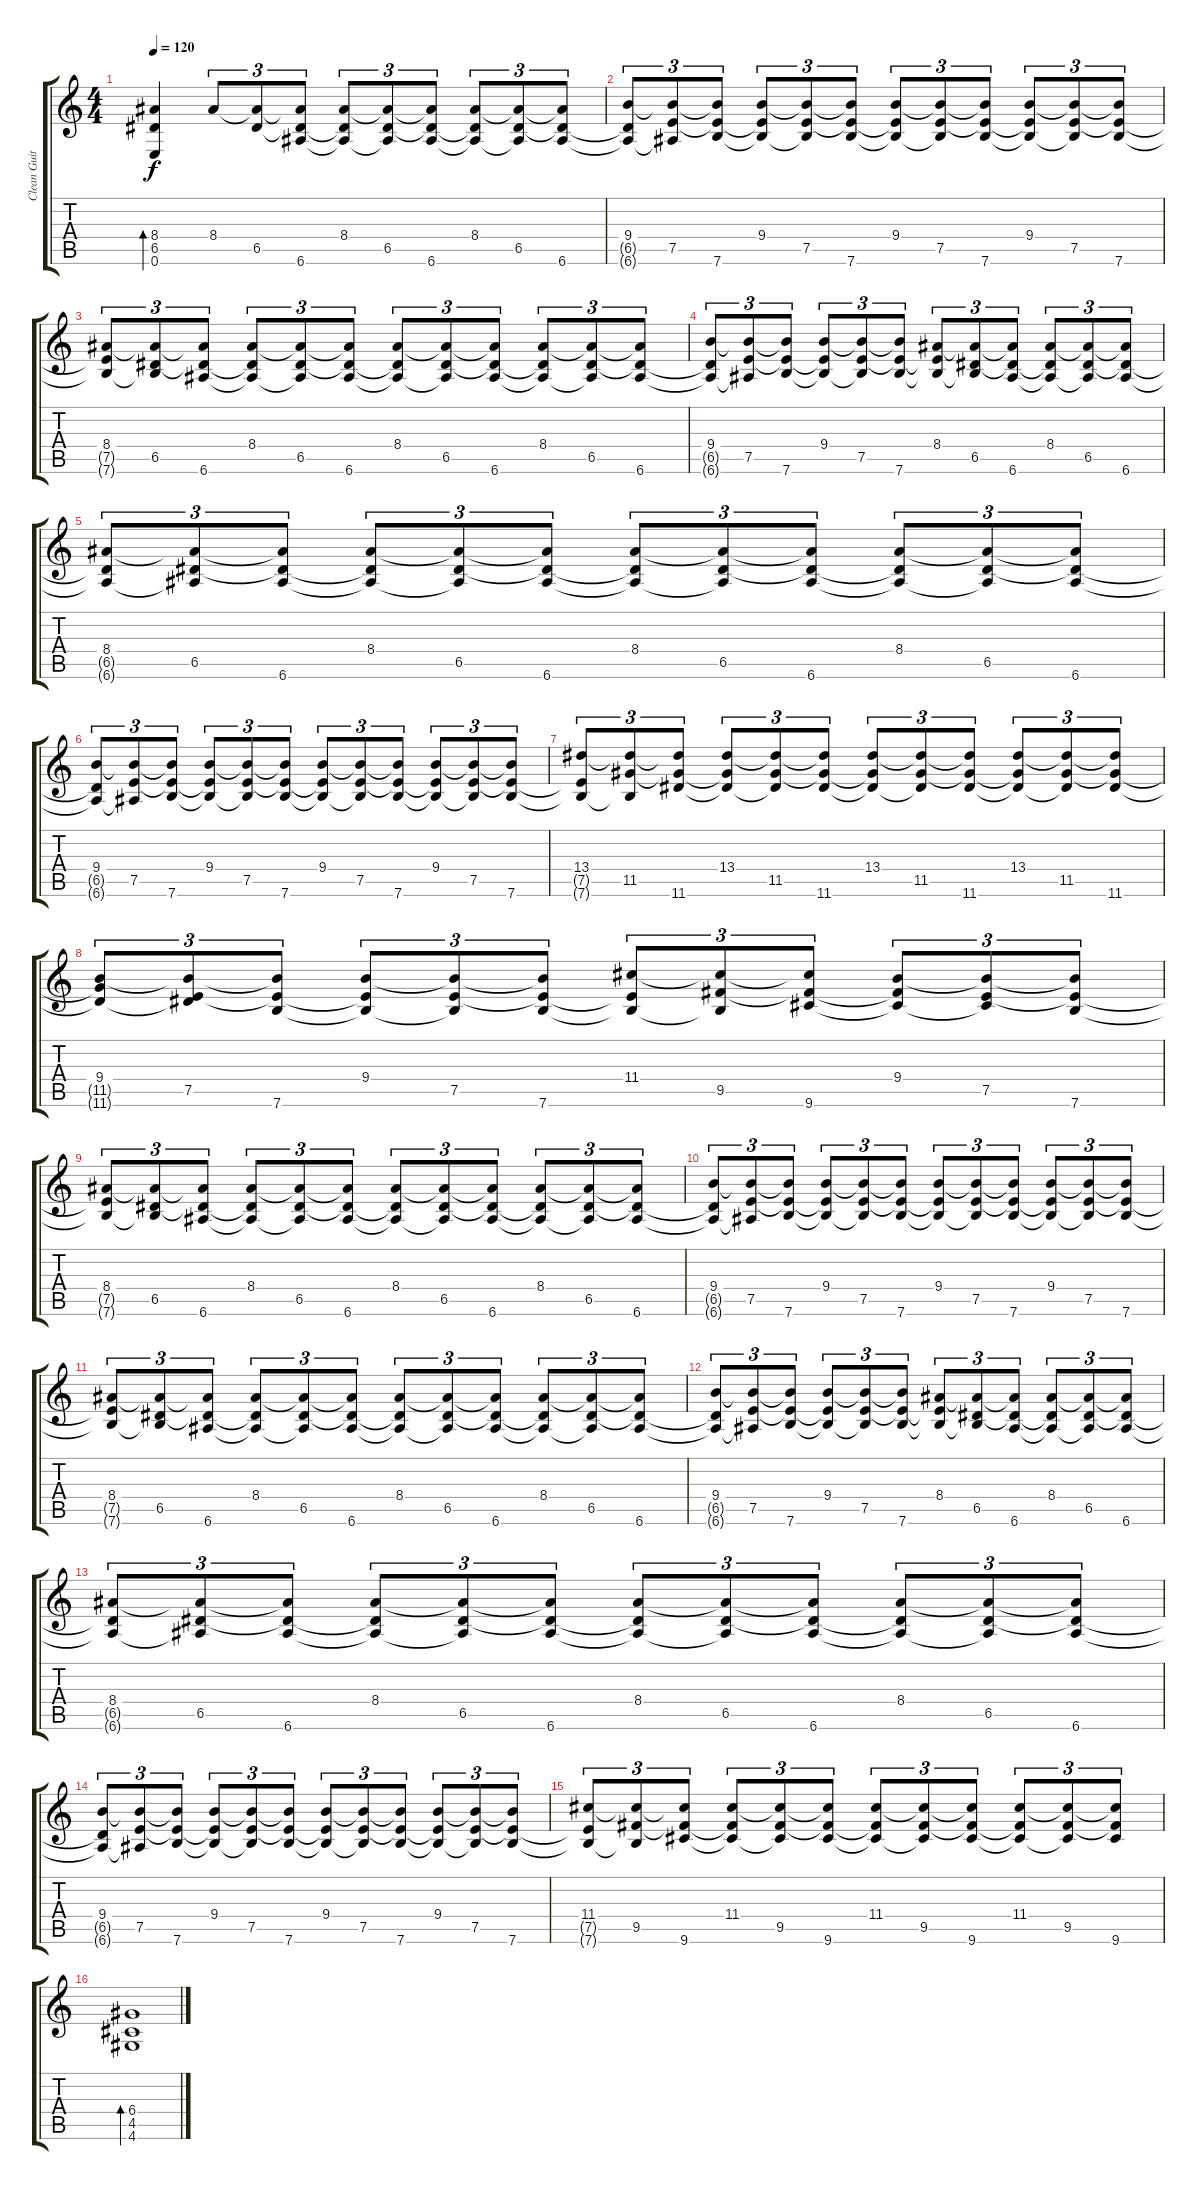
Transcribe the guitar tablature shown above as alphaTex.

\track ("Clean Guitar " "Clean Guit") {instrument electricguitarclean}
\staff {score tabs}
\tuning (E4 B3 G3 D3 A2 E2) {hide}
\ts (4 4)
\tempo 120
\clef g2
\ks c
(8.4 6.5 0.6).4{bd 240 dy f} 8.4.8{tu (3 2)} (8.4{t} 6.5).8{tu (3 2)} (8.4{t} 6.5{t} 6.6).8{tu (3 2)} (8.4 6.5{t} 6.6{t}).8{tu (3 2)} (8.4{t} 6.5 6.6{t}).8{tu (3 2)} (8.4{t} 6.5{t} 6.6).8{tu (3 2)} (8.4 6.5{t} 6.6{t}).8{tu (3 2)} (8.4{t} 6.5 6.6{t}).8{tu (3 2)} (8.4{t} 6.5{t} 6.6).8{tu (3 2)} |
(9.4 6.5{t} 6.6{t}).8{tu (3 2)} (9.4{t} 7.5 6.6{t}).8{tu (3 2)} (9.4{t} 7.5{t} 7.6).8{tu (3 2)} (9.4 7.5{t} 7.6{t}).8{tu (3 2)} (9.4{t} 7.5 7.6{t}).8{tu (3 2)} (9.4{t} 7.5{t} 7.6).8{tu (3 2)} (9.4 7.5{t} 7.6{t}).8{tu (3 2)} (9.4{t} 7.5 7.6{t}).8{tu (3 2)} (9.4{t} 7.5{t} 7.6).8{tu (3 2)} (9.4 7.5{t} 7.6{t}).8{tu (3 2)} (9.4{t} 7.5 7.6{t}).8{tu (3 2)} (9.4{t} 7.5{t} 7.6).8{tu (3 2)} |
(8.4 7.5{t} 7.6{t}).8{tu (3 2)} (8.4{t} 6.5 7.6{t}).8{tu (3 2)} (8.4{t} 6.5{t} 6.6).8{tu (3 2)} (8.4 6.5{t} 6.6{t}).8{tu (3 2)} (8.4{t} 6.5 6.6{t}).8{tu (3 2)} (8.4{t} 6.5{t} 6.6).8{tu (3 2)} (8.4 6.5{t} 6.6{t}).8{tu (3 2)} (8.4{t} 6.5 6.6{t}).8{tu (3 2)} (8.4{t} 6.5{t} 6.6).8{tu (3 2)} (8.4 6.5{t} 6.6{t}).8{tu (3 2)} (8.4{t} 6.5 6.6{t}).8{tu (3 2)} (8.4{t} 6.5{t} 6.6).8{tu (3 2)} |
(9.4 6.5{t} 6.6{t}).8{tu (3 2)} (9.4{t} 7.5 6.6{t}).8{tu (3 2)} (9.4{t} 7.5{t} 7.6).8{tu (3 2)} (9.4 7.5{t} 7.6{t}).8{tu (3 2)} (9.4{t} 7.5 7.6{t}).8{tu (3 2)} (9.4{t} 7.5{t} 7.6).8{tu (3 2)} (8.4 7.5{t} 7.6{t}).8{tu (3 2)} (8.4{t} 6.5 7.6{t}).8{tu (3 2)} (8.4{t} 6.5{t} 6.6).8{tu (3 2)} (8.4 6.5{t} 6.6{t}).8{tu (3 2)} (8.4{t} 6.5 6.6{t}).8{tu (3 2)} (8.4{t} 6.5{t} 6.6).8{tu (3 2)} |
(8.4 6.5{t} 6.6{t}).8{tu (3 2)} (8.4{t} 6.5 6.6{t}).8{tu (3 2)} (8.4{t} 6.5{t} 6.6).8{tu (3 2)} (8.4 6.5{t} 6.6{t}).8{tu (3 2)} (8.4{t} 6.5 6.6{t}).8{tu (3 2)} (8.4{t} 6.5{t} 6.6).8{tu (3 2)} (8.4 6.5{t} 6.6{t}).8{tu (3 2)} (8.4{t} 6.5 6.6{t}).8{tu (3 2)} (8.4{t} 6.5{t} 6.6).8{tu (3 2)} (8.4 6.5{t} 6.6{t}).8{tu (3 2)} (8.4{t} 6.5 6.6{t}).8{tu (3 2)} (8.4{t} 6.5{t} 6.6).8{tu (3 2)} |
(9.4 6.5{t} 6.6{t}).8{tu (3 2)} (9.4{t} 7.5 6.6{t}).8{tu (3 2)} (9.4{t} 7.5{t} 7.6).8{tu (3 2)} (9.4 7.5{t} 7.6{t}).8{tu (3 2)} (9.4{t} 7.5 7.6{t}).8{tu (3 2)} (9.4{t} 7.5{t} 7.6).8{tu (3 2)} (9.4 7.5{t} 7.6{t}).8{tu (3 2)} (9.4{t} 7.5 7.6{t}).8{tu (3 2)} (9.4{t} 7.5{t} 7.6).8{tu (3 2)} (9.4 7.5{t} 7.6{t}).8{tu (3 2)} (9.4{t} 7.5 7.6{t}).8{tu (3 2)} (9.4{t} 7.5{t} 7.6).8{tu (3 2)} |
(13.4 7.5{t} 7.6{t}).8{tu (3 2)} (13.4{t} 11.5 7.6{t}).8{tu (3 2)} (13.4{t} 11.5{t} 11.6).8{tu (3 2)} (13.4 11.5{t} 11.6{t}).8{tu (3 2)} (13.4{t} 11.5 11.6{t}).8{tu (3 2)} (13.4{t} 11.5{t} 11.6).8{tu (3 2)} (13.4 11.5{t} 11.6{t}).8{tu (3 2)} (13.4{t} 11.5 11.6{t}).8{tu (3 2)} (13.4{t} 11.5{t} 11.6).8{tu (3 2)} (13.4 11.5{t} 11.6{t}).8{tu (3 2)} (13.4{t} 11.5 11.6{t}).8{tu (3 2)} (13.4{t} 11.5{t} 11.6).8{tu (3 2)} |
(9.4 11.5{t} 11.6{t}).8{tu (3 2)} (9.4{t} 7.5 11.6{t}).8{tu (3 2)} (9.4{t} 7.5{t} 7.6).8{tu (3 2)} (9.4 7.5{t} 7.6{t}).8{tu (3 2)} (9.4{t} 7.5 7.6{t}).8{tu (3 2)} (9.4{t} 7.5{t} 7.6).8{tu (3 2)} (11.4 7.5{t} 7.6{t}).8{tu (3 2)} (11.4{t} 9.5 7.6{t}).8{tu (3 2)} (11.4{t} 9.5{t} 9.6).8{tu (3 2)} (9.4 9.5{t} 9.6{t}).8{tu (3 2)} (9.4{t} 7.5 9.6{t}).8{tu (3 2)} (9.4{t} 7.5{t} 7.6).8{tu (3 2)} |
(8.4 7.5{t} 7.6{t}).8{tu (3 2)} (8.4{t} 6.5 7.6{t}).8{tu (3 2)} (8.4{t} 6.5{t} 6.6).8{tu (3 2)} (8.4 6.5{t} 6.6{t}).8{tu (3 2)} (8.4{t} 6.5 6.6{t}).8{tu (3 2)} (8.4{t} 6.5{t} 6.6).8{tu (3 2)} (8.4 6.5{t} 6.6{t}).8{tu (3 2)} (8.4{t} 6.5 6.6{t}).8{tu (3 2)} (8.4{t} 6.5{t} 6.6).8{tu (3 2)} (8.4 6.5{t} 6.6{t}).8{tu (3 2)} (8.4{t} 6.5 6.6{t}).8{tu (3 2)} (8.4{t} 6.5{t} 6.6).8{tu (3 2)} |
(9.4 6.5{t} 6.6{t}).8{tu (3 2)} (9.4{t} 7.5 6.6{t}).8{tu (3 2)} (9.4{t} 7.5{t} 7.6).8{tu (3 2)} (9.4 7.5{t} 7.6{t}).8{tu (3 2)} (9.4{t} 7.5 7.6{t}).8{tu (3 2)} (9.4{t} 7.5{t} 7.6).8{tu (3 2)} (9.4 7.5{t} 7.6{t}).8{tu (3 2)} (9.4{t} 7.5 7.6{t}).8{tu (3 2)} (9.4{t} 7.5{t} 7.6).8{tu (3 2)} (9.4 7.5{t} 7.6{t}).8{tu (3 2)} (9.4{t} 7.5 7.6{t}).8{tu (3 2)} (9.4{t} 7.5{t} 7.6).8{tu (3 2)} |
(8.4 7.5{t} 7.6{t}).8{tu (3 2)} (8.4{t} 6.5 7.6{t}).8{tu (3 2)} (8.4{t} 6.5{t} 6.6).8{tu (3 2)} (8.4 6.5{t} 6.6{t}).8{tu (3 2)} (8.4{t} 6.5 6.6{t}).8{tu (3 2)} (8.4{t} 6.5{t} 6.6).8{tu (3 2)} (8.4 6.5{t} 6.6{t}).8{tu (3 2)} (8.4{t} 6.5 6.6{t}).8{tu (3 2)} (8.4{t} 6.5{t} 6.6).8{tu (3 2)} (8.4 6.5{t} 6.6{t}).8{tu (3 2)} (8.4{t} 6.5 6.6{t}).8{tu (3 2)} (8.4{t} 6.5{t} 6.6).8{tu (3 2)} |
(9.4 6.5{t} 6.6{t}).8{tu (3 2)} (9.4{t} 7.5 6.6{t}).8{tu (3 2)} (9.4{t} 7.5{t} 7.6).8{tu (3 2)} (9.4 7.5{t} 7.6{t}).8{tu (3 2)} (9.4{t} 7.5 7.6{t}).8{tu (3 2)} (9.4{t} 7.5{t} 7.6).8{tu (3 2)} (8.4 7.5{t} 7.6{t}).8{tu (3 2)} (8.4{t} 6.5 7.6{t}).8{tu (3 2)} (8.4{t} 6.5{t} 6.6).8{tu (3 2)} (8.4 6.5{t} 6.6{t}).8{tu (3 2)} (8.4{t} 6.5 6.6{t}).8{tu (3 2)} (8.4{t} 6.5{t} 6.6).8{tu (3 2)} |
(8.4 6.5{t} 6.6{t}).8{tu (3 2)} (8.4{t} 6.5 6.6{t}).8{tu (3 2)} (8.4{t} 6.5{t} 6.6).8{tu (3 2)} (8.4 6.5{t} 6.6{t}).8{tu (3 2)} (8.4{t} 6.5 6.6{t}).8{tu (3 2)} (8.4{t} 6.5{t} 6.6).8{tu (3 2)} (8.4 6.5{t} 6.6{t}).8{tu (3 2)} (8.4{t} 6.5 6.6{t}).8{tu (3 2)} (8.4{t} 6.5{t} 6.6).8{tu (3 2)} (8.4 6.5{t} 6.6{t}).8{tu (3 2)} (8.4{t} 6.5 6.6{t}).8{tu (3 2)} (8.4{t} 6.5{t} 6.6).8{tu (3 2)} |
(9.4 6.5{t} 6.6{t}).8{tu (3 2)} (9.4{t} 7.5 6.6{t}).8{tu (3 2)} (9.4{t} 7.5{t} 7.6).8{tu (3 2)} (9.4 7.5{t} 7.6{t}).8{tu (3 2)} (9.4{t} 7.5 7.6{t}).8{tu (3 2)} (9.4{t} 7.5{t} 7.6).8{tu (3 2)} (9.4 7.5{t} 7.6{t}).8{tu (3 2)} (9.4{t} 7.5 7.6{t}).8{tu (3 2)} (9.4{t} 7.5{t} 7.6).8{tu (3 2)} (9.4 7.5{t} 7.6{t}).8{tu (3 2)} (9.4{t} 7.5 7.6{t}).8{tu (3 2)} (9.4{t} 7.5{t} 7.6).8{tu (3 2)} |
(11.4 7.5{t} 7.6{t}).8{tu (3 2)} (11.4{t} 9.5 7.6{t}).8{tu (3 2)} (11.4{t} 9.5{t} 9.6).8{tu (3 2)} (11.4 9.5{t} 9.6{t}).8{tu (3 2)} (11.4{t} 9.5 9.6{t}).8{tu (3 2)} (11.4{t} 9.5{t} 9.6).8{tu (3 2)} (11.4 9.5{t} 9.6{t}).8{tu (3 2)} (11.4{t} 9.5 9.6{t}).8{tu (3 2)} (11.4{t} 9.5{t} 9.6).8{tu (3 2)} (11.4 9.5{t} 9.6{t}).8{tu (3 2)} (11.4{t} 9.5 9.6{t}).8{tu (3 2)} (11.4{t} 9.5{t} 9.6).8{tu (3 2)} |
(6.4 4.5 4.6).1{bd 240}
